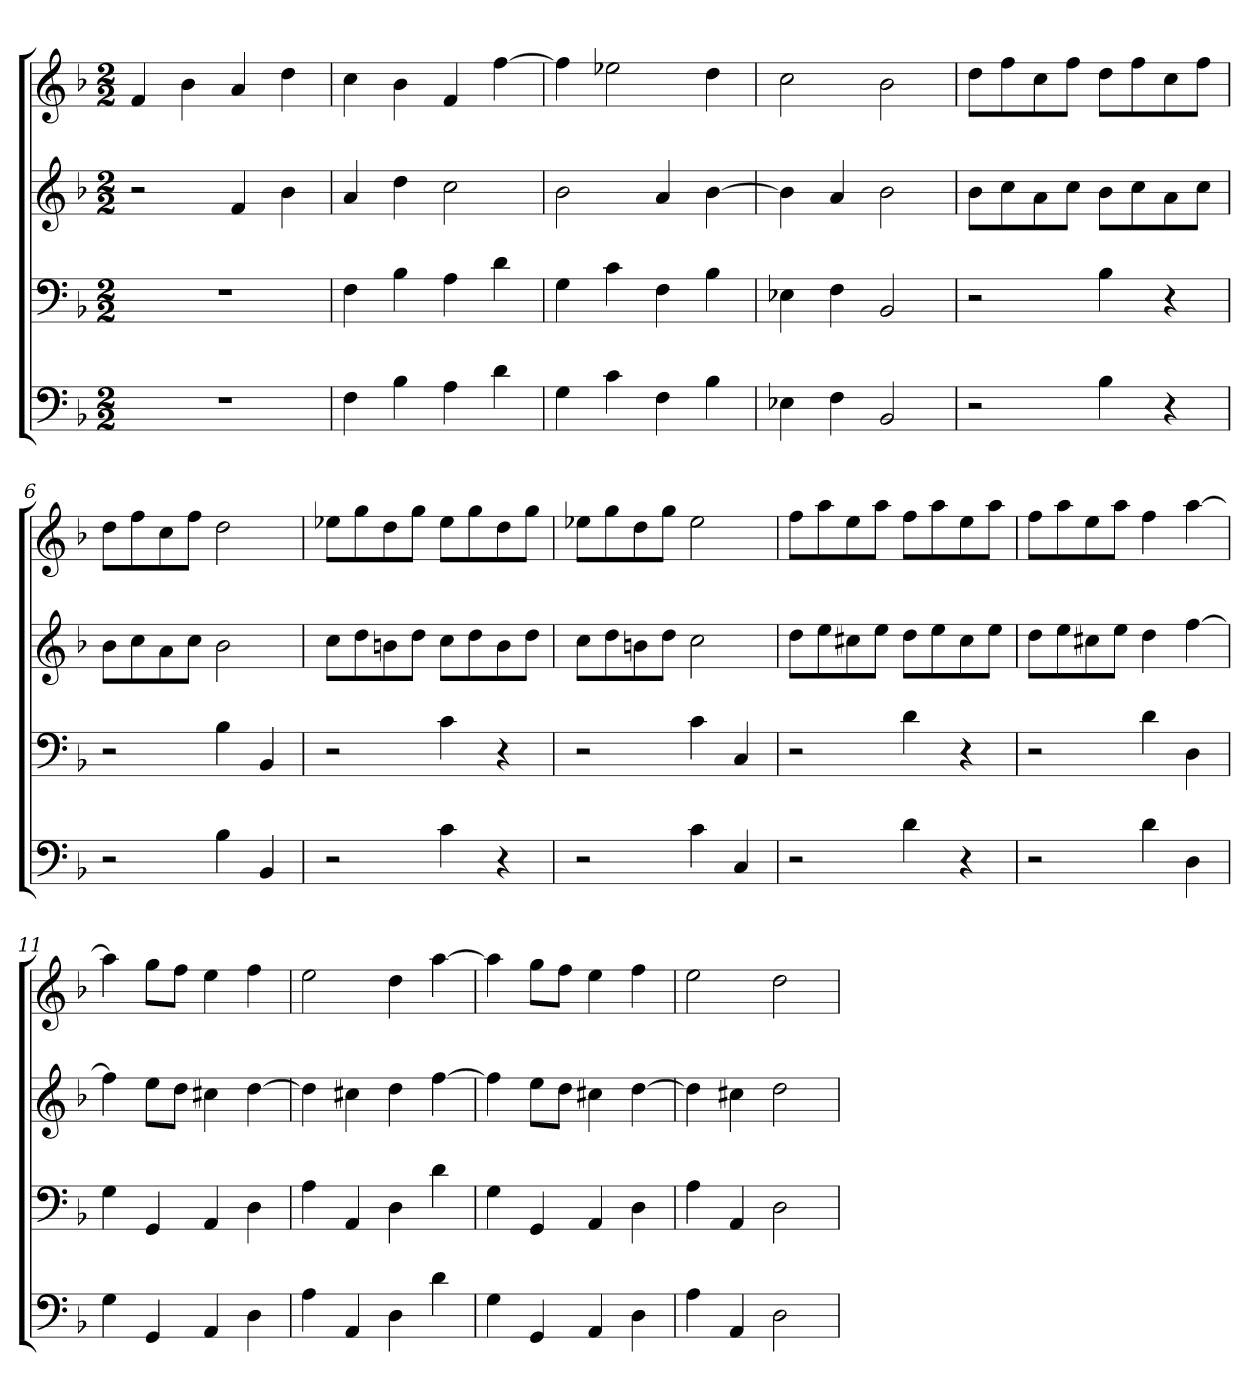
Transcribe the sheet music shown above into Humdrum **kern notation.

**kern	**kern	**kern	**kern
*part4	*part3	*part2	*part1
*staff4	*staff3	*staff2	*staff1
*k[b-]	*k[b-]	*k[b-]	*k[b-]
*d:	*d:	*d:	*d:
*M2/2	*M2/2	*M2/2	*M2/2
=1	=1	=1	=1
1r	1r	2r	4f
.	.	.	4b-
.	.	4f	4a
.	.	4b-	4dd
=2	=2	=2	=2
4F	4F	4a	4cc
4B-	4B-	4dd	4b-
4A	4A	2cc	4f
4d	4d	.	[4ff
=3	=3	=3	=3
4G	4G	2b-	4ff]
4c	4c	.	2ee-X
4F	4F	4a	.
4B-	4B-	[4b-	4dd
=4	=4	=4	=4
4E-X	4E-X	4b-]	2cc
4F	4F	4a	.
2BB-	2BB-	2b-	2b-
=5	=5	=5	=5
2r	2r	8b-L	8ddL
.	.	8cc	8ff
.	.	8a	8cc
.	.	8ccJ	8ffJ
4B-	4B-	8b-L	8ddL
.	.	8cc	8ff
4r	4r	8a	8cc
.	.	8ccJ	8ffJ
=6	=6	=6	=6
2r	2r	8b-L	8ddL
.	.	8cc	8ff
.	.	8a	8cc
.	.	8ccJ	8ffJ
4B-	4B-	2b-	2dd
4BB-	4BB-	.	.
=7	=7	=7	=7
2r	2r	8ccL	8ee-XL
.	.	8dd	8gg
.	.	8bn	8dd
.	.	8ddJ	8ggJ
4c	4c	8ccL	8ee-L
.	.	8dd	8gg
4r	4r	8b	8dd
.	.	8ddJ	8ggJ
=8	=8	=8	=8
2r	2r	8ccL	8ee-XL
.	.	8dd	8gg
.	.	8bn	8dd
.	.	8ddJ	8ggJ
4c	4c	2cc	2ee-
4C	4C	.	.
=9	=9	=9	=9
2r	2r	8ddL	8ffL
.	.	8ee	8aa
.	.	8cc#X	8ee
.	.	8eeJ	8aaJ
4d	4d	8ddL	8ffL
.	.	8ee	8aa
4r	4r	8cc#	8ee
.	.	8eeJ	8aaJ
=10	=10	=10	=10
2r	2r	8ddL	8ffL
.	.	8ee	8aa
.	.	8cc#X	8ee
.	.	8eeJ	8aaJ
4d	4d	4dd	4ff
4D	4D	[4ff	[4aa
=11	=11	=11	=11
4G	4G	4ff]	4aa]
4GG	4GG	8eeL	8ggL
.	.	8ddJ	8ffJ
4AA	4AA	4cc#X	4ee
4D	4D	[4dd	4ff
=12	=12	=12	=12
4A	4A	4dd]	2ee
4AA	4AA	4cc#X	.
4D	4D	4dd	4dd
4d	4d	[4ff	[4aa
=13	=13	=13	=13
4G	4G	4ff]	4aa]
4GG	4GG	8eeL	8ggL
.	.	8ddJ	8ffJ
4AA	4AA	4cc#X	4ee
4D	4D	[4dd	4ff
=14	=14	=14	=14
4A	4A	4dd]	2ee
4AA	4AA	4cc#X	.
2D	2D	2dd	2dd
=	=	=	=
*-	*-	*-	*-
